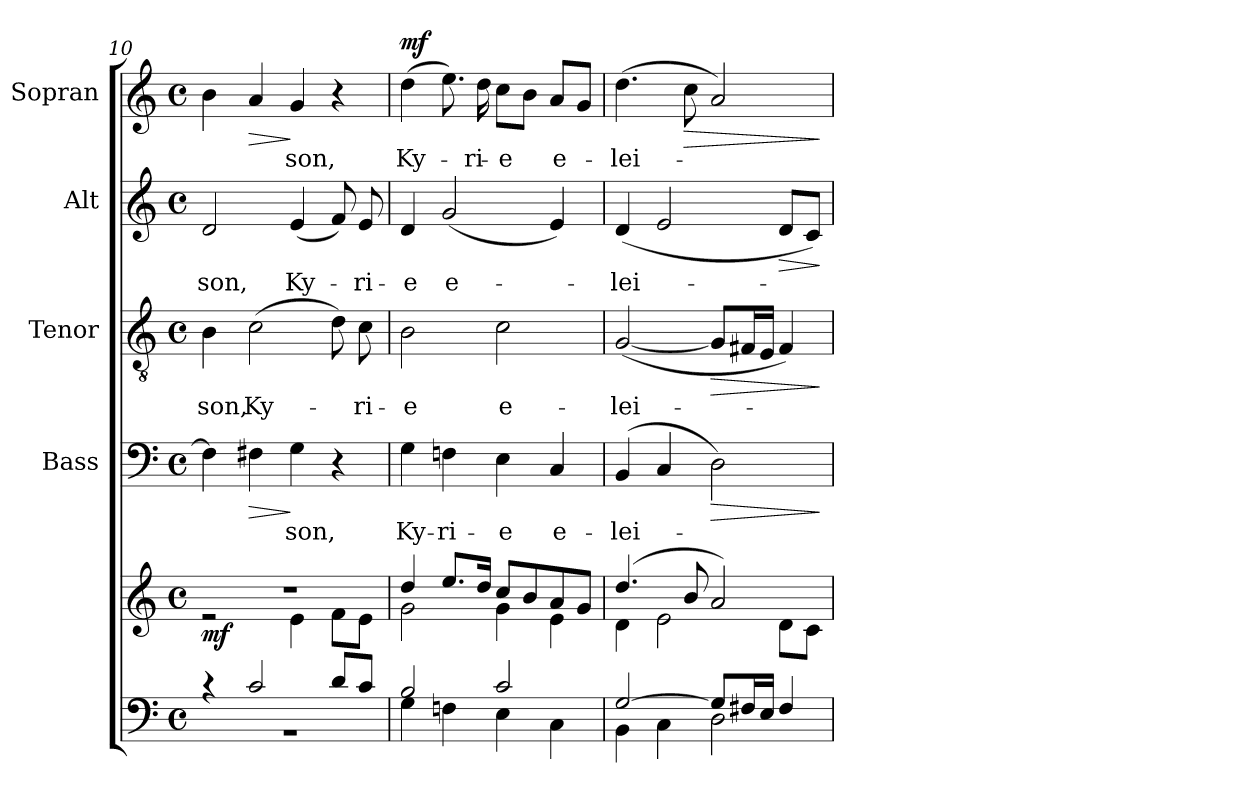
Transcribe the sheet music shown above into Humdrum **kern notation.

**kern	**kern	**dynam	**kern	**text	**dynam	**kern	**text	**dynam	**kern	**text	**dynam	**kern	**text	**dynam
*part5	*part5	*part5	*part4	*part4	*part4	*part3	*part3	*part3	*part2	*part2	*part2	*part1	*part1	*part1
*staff6	*staff5	*staff5/6	*staff4	*staff4	*staff4	*staff3	*staff3	*staff3	*staff2	*staff2	*staff2	*staff1	*staff1	*staff1
*	*	*	*I"Bass	*	*	*I"Tenor	*	*	*I"Alt	*	*	*I"Sopran	*	*
*	*	*	*I'B.	*	*	*I'T.	*	*	*I'A.	*	*	*I'S.	*	*
*clefF4	*clefG2	*	*clefF4	*	*	*clefGv2	*	*	*clefG2	*	*	*clefG2	*	*
*k[]	*k[]	*	*k[]	*	*	*k[]	*	*	*k[]	*	*	*k[]	*	*
*C:	*C:	*	*C:	*	*	*C:	*	*	*C:	*	*	*C:	*	*
*M4/4	*M4/4	*	*M4/4	*	*	*M4/4	*	*	*M4/4	*	*	*M4/4	*	*
*met(c)	*met(c)	*	*met(c)	*	*	*met(c)	*	*	*met(c)	*	*	*met(c)	*	*
=10	=10	=10	=10	=10	=10	=10	=10	=10	=10	=10	=10	=10	=10	=10
*^	*^	*	*	*	*	*	*	*	*	*	*	*	*	*
!	!	!	!	!LO:DY:b	!	!	!	!	!LO:LY:b	!	!	!LO:LY:b	!	!	!	!
4rB	1rBB	1rdd	2re	mf	4F\]	.	.	4B\	-son,	.	2d/	-son,	.	4b\	.	.
!	!	!	!	!	!	!	!LO:HP:b	!	!LO:LY:b	!	!	!	!	!	!	!LO:HP:b
2c/	.	.	.	.	4F#X\	.	>	(>2c\	Ky-	.	.	.	.	4a/	.	>
!	!	!	!	!	!	!LO:LY:b	!	!	!	!	!	!LO:LY:b	!	!	!LO:LY:b	!
.	.	.	4e\	.	4G\	-son,	]	.	.	.	(<4e/	Ky-	.	4g/	-son,	]
8d/L	.	.	8f\L	.	4r	.	.	8d\)	.	.	8f/)	.	.	4r	.	.
!	!	!	!	!	!	!	!	!	!LO:LY:b	!	!	!LO:LY:b	!	!	!	!
8c/J	.	.	8e\J	.	.	.	.	8c\	-ri-	.	8e/	-ri-	.	.	.	.
=11	=11	=11	=11	=11	=11	=11	=11	=11	=11	=11	=11	=11	=11	=11	=11	=11
!	!	!	!	!	!	!LO:LY:b	!	!	!LO:LY:b	!	!	!LO:LY:b	!	!	!LO:LY:b	!LO:DY:a
2B/	4G\	4dd/	2g\	.	4G\	Ky-	.	2B\	-e	.	4d/	-e	.	(>4dd\	Ky-	mf
!	!	!	!	!	!	!LO:LY:b	!	!	!	!	!	!LO:LY:b	!	!	!	!
.	4Fn\	8.ee/L	.	.	4Fn\	-ri-	.	.	.	.	(<2g/	e-	.	8.ee\)	.	.
!	!	!	!	!	!	!	!	!	!	!	!	!	!	!	!LO:LY:b	!
.	.	16dd/Jk	.	.	.	.	.	.	.	.	.	.	.	16dd\	-ri-	.
!	!	!	!	!	!	!LO:LY:b	!	!	!LO:LY:b	!	!	!	!	!	!LO:LY:b	!
2c/	4E\	8cc/L	4g\	.	4E\	-e	.	2c\	e-	.	.	.	.	8cc\L	-e	.
.	.	8b/	.	.	.	.	.	.	.	.	.	.	.	8b\J	.	.
!	!	!	!	!	!	!LO:LY:b	!	!	!	!	!	!	!	!	!LO:LY:b	!
.	4C\	8a/	4e\	.	4C/	e-	.	.	.	.	4e/)	.	.	8a/L	e-	.
.	.	8g/J	.	.	.	.	.	.	.	.	.	.	.	8g/J	.	.
!!LO:PB:g=z
=12	=12	=12	=12	=12	=12	=12	=12	=12	=12	=12	=12	=12	=12	=12	=12	=12
!	!	!	!	!	!	!LO:LY:b	!	!	!LO:LY:b	!	!	!LO:LY:b	!	!	!LO:LY:b	!
[>2G/	4BB\	(4.dd/	4d\	.	(4BB/	-lei-	.	(<[2G/	-lei-	.	(<4d/	-lei-	.	(>4.dd\	-lei-	.
.	4C\	.	2e\	.	4C/	.	.	.	.	.	2e/	.	.	.	.	.
!	!	!	!	!	!	!	!	!	!	!	!	!	!	!	!	!LO:HP:b
.	.	8b/	.	.	.	.	.	.	.	.	.	.	.	8cc\	.	>
!	!	!	!	!	!	!	!LO:HP:b	!	!	!LO:HP:b	!	!	!	!	!	!
8G/L]	2D\	2a/)	.	.	2D\)	.	>	8G/L]	.	>	.	.	.	2a/)	.	.
16F#X/L	.	.	.	.	.	.	.	16F#X/L	.	.	.	.	.	.	.	.
16E/JJ	.	.	.	.	.	.	.	16E/JJ	.	.	.	.	.	.	.	.
!	!	!	!	!	!	!	!	!	!	!	!	!	!LO:HP:b	!	!	!
4F#/	.	.	8d\L	.	.	.	.	4F#/)	.	.	8d/L	.	>	.	.	.
.	.	.	8c\J	.	.	.	.	.	.	.	8c/J)	.	.	.	.	.
*v	*v	*	*	*	*	*	*	*	*	*	*	*	*	*	*	*
*	*v	*v	*	*	*	*	*	*	*	*	*	*	*	*	*
.	.	.	.	.	]	.	.	]	.	.	]	.	.	]
=	=	=	=	=	=	=	=	=	=	=	=	=	=	=
*-	*-	*-	*-	*-	*-	*-	*-	*-	*-	*-	*-	*-	*-	*-
